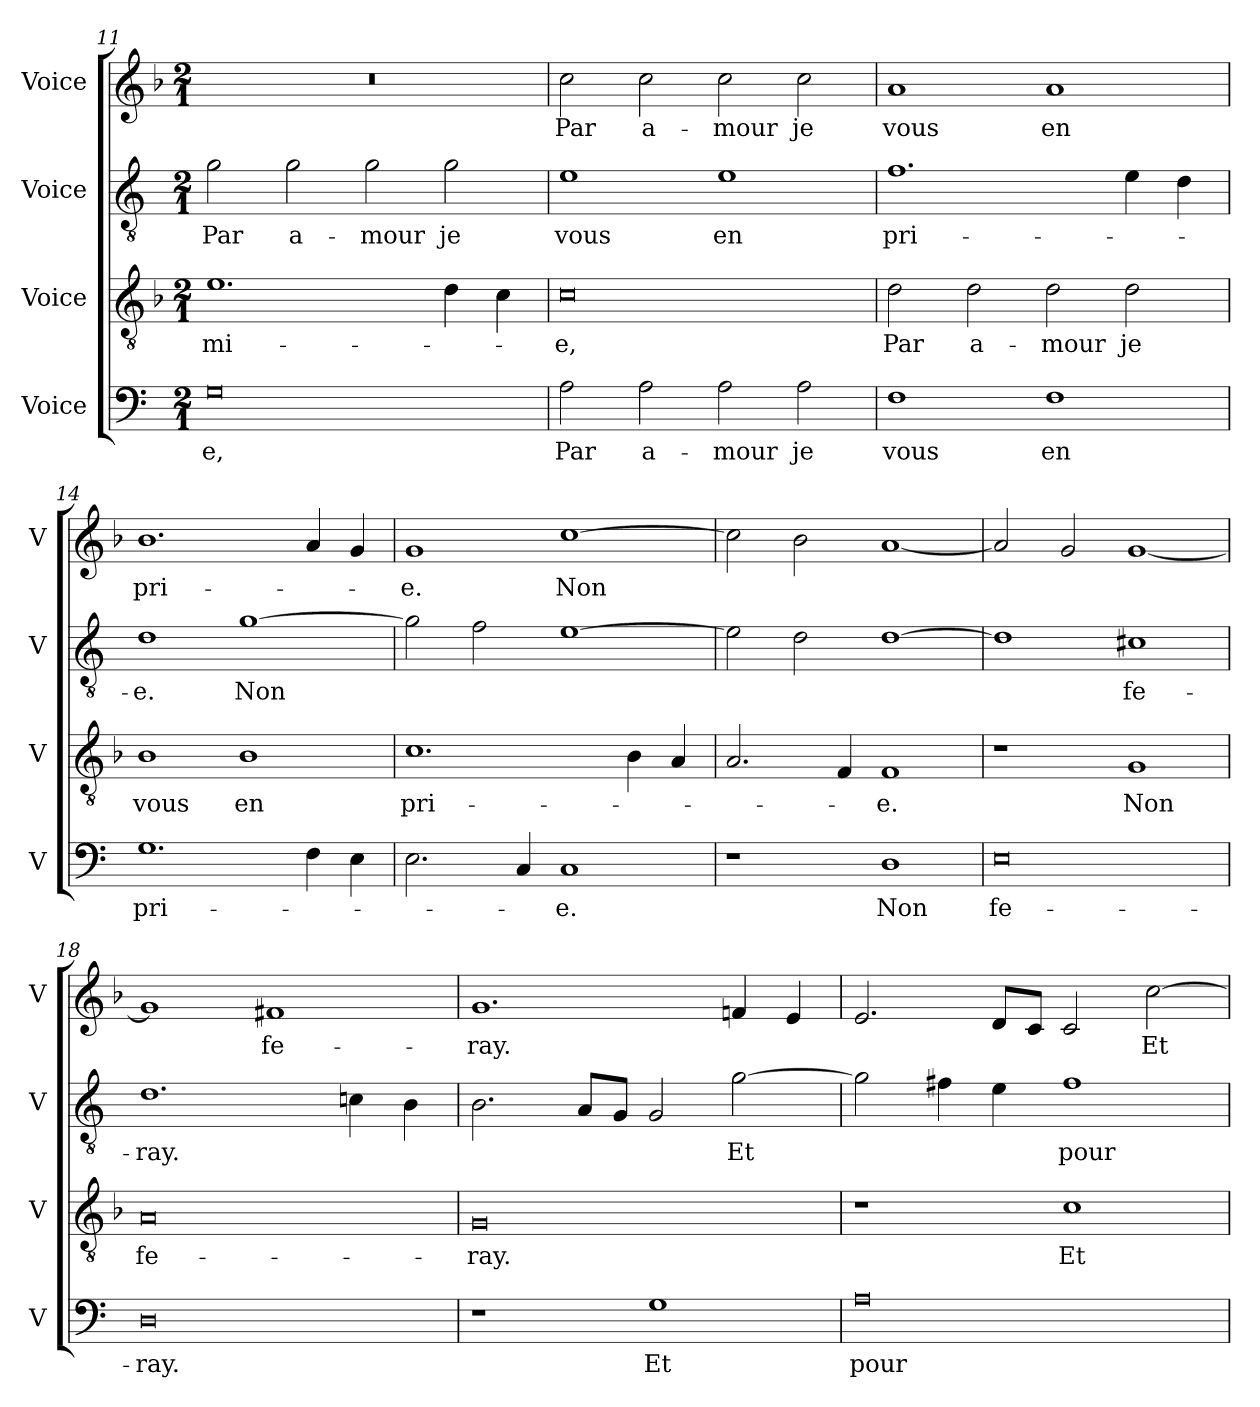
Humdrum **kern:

**kern	**text	**kern	**text	**kern	**text	**kern	**text
*part4	*part4	*part3	*part3	*part2	*part2	*part1	*part1
*staff4	*staff4	*staff3	*staff3	*staff2	*staff2	*staff1	*staff1
*I"Voice	*	*I"Voice	*	*I"Voice	*	*I"Voice	*
*I'V	*	*I'V	*	*I'V	*	*I'V	*
*clefF4	*	*clefGv2	*	*clefGv2	*	*clefG2	*
*k[]	*	*k[b-]	*	*k[]	*	*k[b-]	*
*M2/1	*	*M2/1	*	*M2/1	*	*M2/1	*
=11	=11	=11	=11	=11	=11	=11	=11
!	!LO:LY:b	!	!LO:LY:b	!	!LO:LY:b	!	!
0G	-e,	1.e	-mi-	2g\	Par	0r	.
!	!	!	!	!	!LO:LY:b	!	!
.	.	.	.	2g\	a-	.	.
!	!	!	!	!	!LO:LY:b	!	!
.	.	.	.	2g\	-mour	.	.
!	!	!	!	!	!LO:LY:b	!	!
.	.	4d\	.	2g\	je	.	.
.	.	4c\	.	.	.	.	.
!!LO:PB:g=z
=12	=12	=12	=12	=12	=12	=12	=12
!	!LO:LY:b	!	!LO:LY:b	!	!LO:LY:b	!	!LO:LY:b
2A\	Par	0c	-e,	1e	vous	2cc\	Par
!	!LO:LY:b	!	!	!	!	!	!LO:LY:b
2A\	a-	.	.	.	.	2cc\	a-
!	!LO:LY:b	!	!	!	!LO:LY:b	!	!LO:LY:b
2A\	-mour	.	.	1e	en	2cc\	-mour
!	!LO:LY:b	!	!	!	!	!	!LO:LY:b
2A\	je	.	.	.	.	2cc\	je
=13	=13	=13	=13	=13	=13	=13	=13
!	!LO:LY:b	!	!LO:LY:b	!	!LO:LY:b	!	!LO:LY:b
1F	vous	2d\	Par	1.f	pri-	1a	vous
!	!	!	!LO:LY:b	!	!	!	!
.	.	2d\	a-	.	.	.	.
!	!LO:LY:b	!	!LO:LY:b	!	!	!	!LO:LY:b
1F	en	2d\	-mour	.	.	1a	en
!	!	!	!LO:LY:b	!	!	!	!
.	.	2d\	je	4e\	.	.	.
.	.	.	.	4d\	.	.	.
=14	=14	=14	=14	=14	=14	=14	=14
!	!LO:LY:b	!	!LO:LY:b	!	!LO:LY:b	!	!LO:LY:b
1.G	pri-	1B-	vous	1d	-e.	1.b-	pri-
!	!	!	!LO:LY:b	!	!LO:LY:b	!	!
.	.	1B-	en	[1g	Non	.	.
4F\	.	.	.	.	.	4a/	.
4E\	.	.	.	.	.	4g/	.
=15	=15	=15	=15	=15	=15	=15	=15
!	!	!	!LO:LY:b	!	!	!	!LO:LY:b
2.E\	.	1.c	pri-	2g\]	.	1g	-e.
.	.	.	.	2f\	.	.	.
4C/	.	.	.	.	.	.	.
!	!LO:LY:b	!	!	!	!	!	!LO:LY:b
1C	-e.	.	.	[1e	.	[1cc	Non
.	.	4B-\	.	.	.	.	.
.	.	4A/	.	.	.	.	.
!!LO:LB:g=z
=16	=16	=16	=16	=16	=16	=16	=16
1r	.	2.A/	.	2e\]	.	2cc\]	.
.	.	.	.	2d\	.	2b-\	.
.	.	4F/	.	.	.	.	.
!	!LO:LY:b	!	!LO:LY:b	!	!	!	!
1D	Non	1F	-e.	[1d	.	[1a	.
=17	=17	=17	=17	=17	=17	=17	=17
!	!LO:LY:b	!	!	!	!	!	!
0E	fe-	1r	.	1d]	.	2a/]	.
.	.	.	.	.	.	2g/	.
!	!	!	!LO:LY:b	!	!LO:LY:b	!	!
.	.	1G	Non	1c#X	fe-	[1g	.
=18	=18	=18	=18	=18	=18	=18	=18
!	!LO:LY:b	!	!LO:LY:b	!	!LO:LY:b	!	!
0D	-ray.	0A	fe-	1.d	-ray.	1g]	.
!	!	!	!	!	!	!	!LO:LY:b
.	.	.	.	.	.	1f#X	fe-
.	.	.	.	4cn\	.	.	.
.	.	.	.	4B\	.	.	.
=19	=19	=19	=19	=19	=19	=19	=19
!	!	!	!LO:LY:b	!	!	!	!LO:LY:b
1r	.	0G	-ray.	2.B\	.	1.g	-ray.
.	.	.	.	8A/L	.	.	.
.	.	.	.	8G/J	.	.	.
!	!LO:LY:b	!	!	!	!	!	!
1G	Et	.	.	2G/	.	.	.
!	!	!	!	!	!LO:LY:b	!	!
.	.	.	.	[2g\	Et	4fn/	.
.	.	.	.	.	.	4e/	.
!!LO:LB:g=z
=20	=20	=20	=20	=20	=20	=20	=20
!	!LO:LY:b	!	!	!	!	!	!
0A	pour	1r	.	2g\]	.	2.e/	.
.	.	.	.	4f#X\	.	.	.
.	.	.	.	4e\	.	8d/L	.
.	.	.	.	.	.	8c/J	.
!	!	!	!LO:LY:b	!	!LO:LY:b	!	!
.	.	1c	Et	1f#	pour	2c/	.
!	!	!	!	!	!	!	!LO:LY:b
.	.	.	.	.	.	[2cc\	Et
=	=	=	=	=	=	=	=
*-	*-	*-	*-	*-	*-	*-	*-
